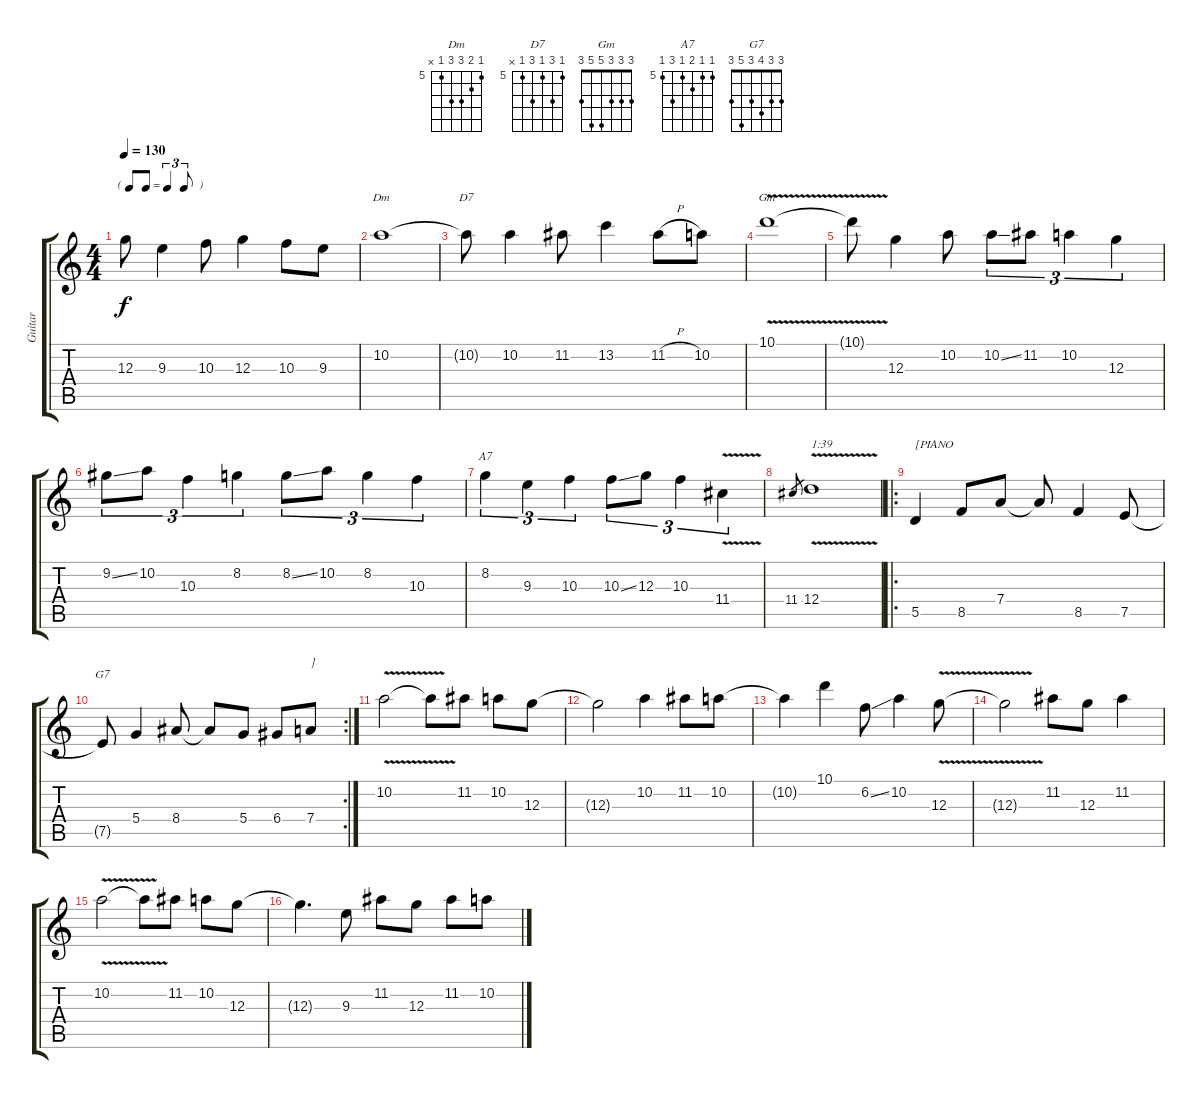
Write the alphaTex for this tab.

\track ("Guitar" "Guitar") {instrument electricguitarjazz}
\staff {score tabs}
\tuning (E4 B3 G3 D3 A2 E2) {hide}
\chord ("Dm" 5 6 7 7 5 x) {firstfret 5}
\chord ("D7" 5 7 5 7 5 x) {firstfret 5}
\chord ("Gm" 3 3 3 5 5 3)
\chord ("A7" 5 5 6 5 7 5) {firstfret 5}
\chord ("G7" 3 3 4 3 5 3)
\ts (4 4)
\tf triplet8th
\tempo 130
\clef g2
\ks c
12.3{t}.8{dy f} 9.3.4 10.3.8 12.3.4 10.3.8 9.3.8 |
10.2.1{ch "Dm"} |
10.2{t}.8{ch "D7"} 10.2.4 11.2.8 13.2.4 11.2{h}.8 10.2.8 |
10.1{v}.1{ch "Gm"} |
10.1{t}.8 12.3.4 10.2.8 10.2{ss}.8{tu (3 2)} 11.2.8{tu (3 2)} 10.2.4{tu (3 2)} 12.3.4{tu (3 2)} |
9.2{ss}.8{tu (3 2)} 10.2.8{tu (3 2)} 10.3.4{tu (3 2)} 8.2.4{tu (3 2)} 8.2{ss}.8{tu (3 2)} 10.2.8{tu (3 2)} 8.2.4{tu (3 2)} 10.3.4{tu (3 2)} |
8.2.4{tu (3 2) ch "A7"} 9.3.4{tu (3 2)} 10.3.4{tu (3 2)} 10.3{ss}.8{tu (3 2)} 12.3.8{tu (3 2)} 10.3.4{tu (3 2)} 11.4{v}.4{tu (3 2)} |
11.4.8{gr} 12.4{v}.1{txt "1:39"} |
\ro
5.5.4{txt "[PIANO"} 8.5.8 7.4.8 7.4{t}.8 8.5.4 7.5.8 |
\rc 2
7.5{t}.8{ch "G7"} 5.4.4 8.4.8 8.4{t}.8 5.4.8 6.4.8 7.4.8{txt "]"} |
10.2{v}.2 10.2{t}.8 11.2.8 10.2.8 12.3.8 |
12.3{t}.2 10.2.4 11.2.8 10.2.8 |
10.2{t}.4 10.1.4 6.2{ss}.8 10.2.4 12.3{v}.8 |
12.3{t}.2 11.2.8 12.3.8 11.2.4 |
10.2{v}.2 10.2{t}.8 11.2.8 10.2.8 12.3.8 |
12.3{t}.4{d} 9.3.8 11.2.8 12.3.8 11.2.8 10.2.8
